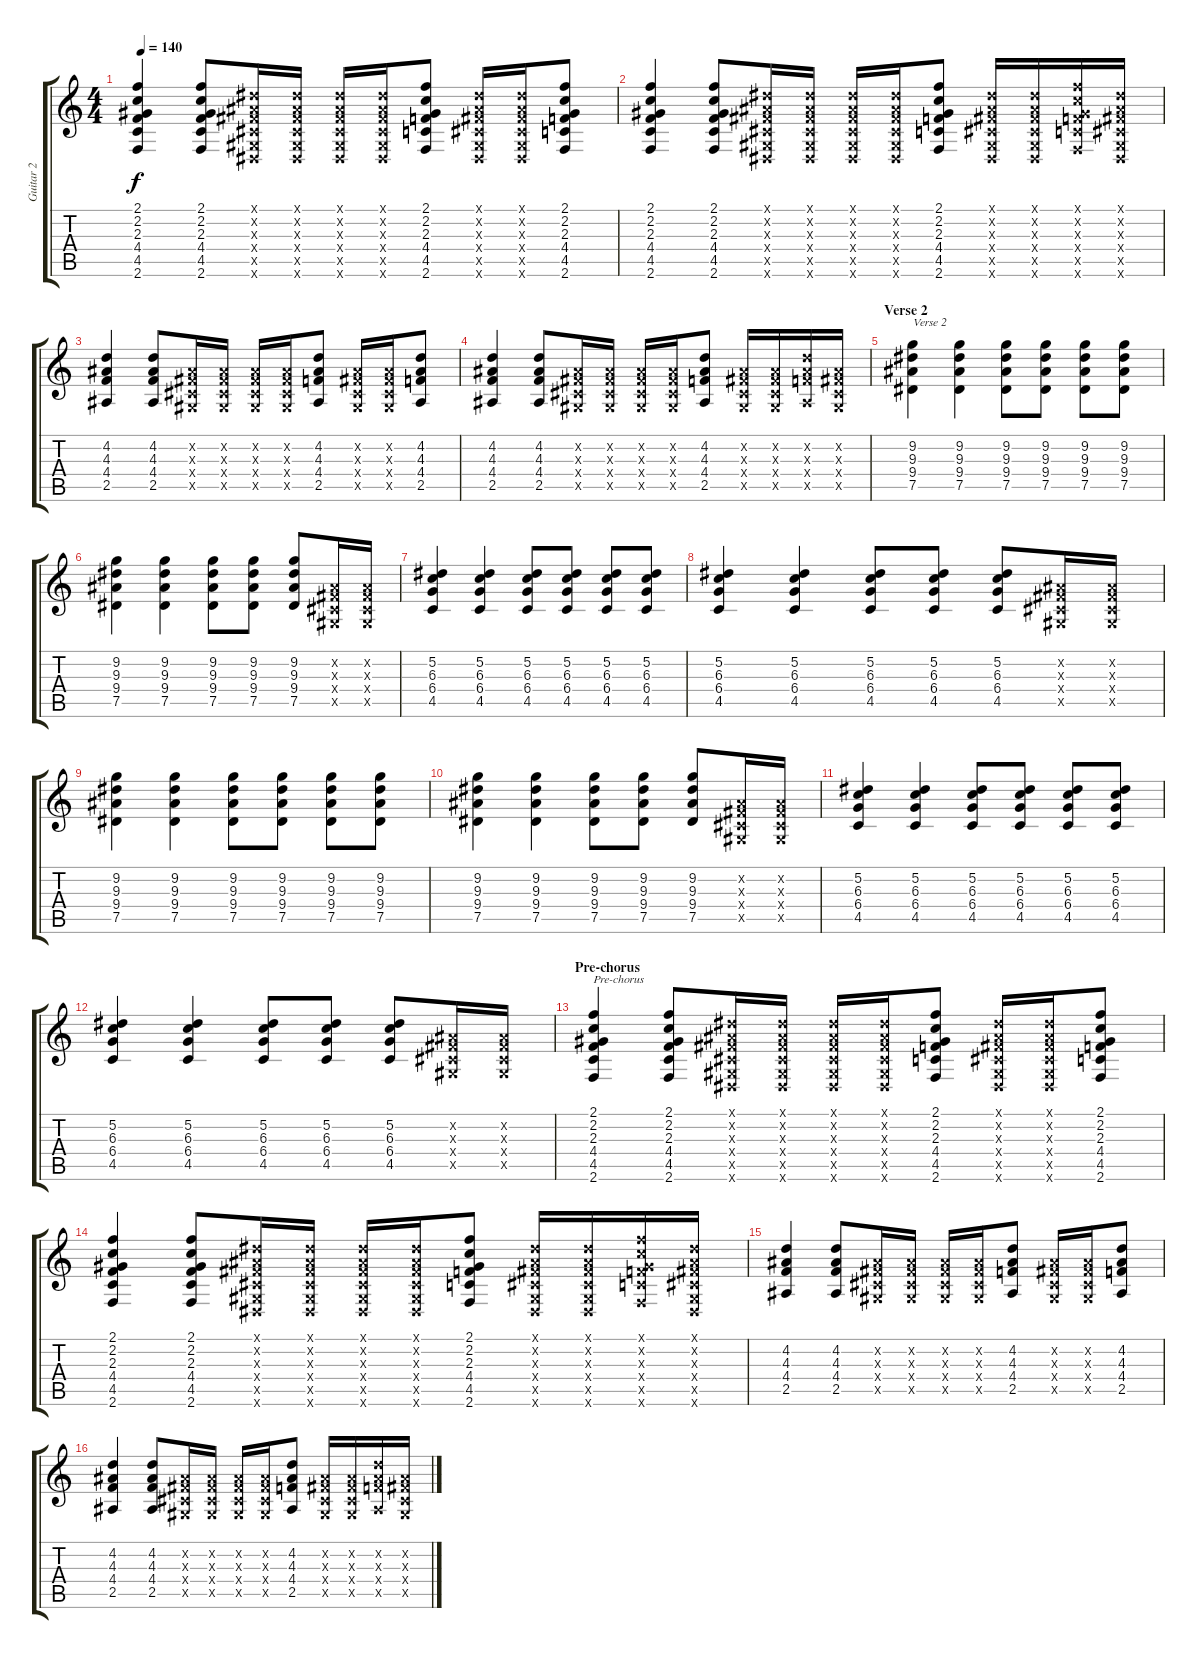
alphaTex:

\track ("Guitar 2" "Guitar 2") {instrument distortionguitar}
\staff {score tabs}
\tuning (Eb4 Bb3 Gb3 Db3 Ab2 Eb2) {hide}
\ts (4 4)
\tempo 140
\clef g2
\ks c
(2.1 2.2 2.3 4.4 4.5 2.6).4{dy f} (2.1 2.2 2.3 4.4 4.5 2.6).8 (0.1{x} 0.2{x} 0.3{x} 0.4{x} 0.5{x} 0.6{x}).16 (0.1{x} 0.2{x} 0.3{x} 0.4{x} 0.5{x} 0.6{x}).16 (0.1{x} 0.2{x} 0.3{x} 0.4{x} 0.5{x} 0.6{x}).16 (0.1{x} 0.2{x} 0.3{x} 0.4{x} 0.5{x} 0.6{x}).16 (2.1 2.2 2.3 4.4 4.5 2.6).8 (0.1{x} 0.2{x} 0.3{x} 0.4{x} 0.5{x} 0.6{x}).16 (0.1{x} 0.2{x} 0.3{x} 0.4{x} 0.5{x} 0.6{x}).16 (2.1 2.2 2.3 4.4 4.5 2.6).8 |
(2.1 2.2 2.3 4.4 4.5 2.6).4 (2.1 2.2 2.3 4.4 4.5 2.6).8 (0.1{x} 0.2{x} 0.3{x} 0.4{x} 0.5{x} 0.6{x}).16 (0.1{x} 0.2{x} 0.3{x} 0.4{x} 0.5{x} 0.6{x}).16 (0.1{x} 0.2{x} 0.3{x} 0.4{x} 0.5{x} 0.6{x}).16 (0.1{x} 0.2{x} 0.3{x} 0.4{x} 0.5{x} 0.6{x}).16 (2.1 2.2 2.3 4.4 4.5 2.6).8 (0.1{x} 0.2{x} 0.3{x} 0.4{x} 0.5{x} 0.6{x}).16 (0.1{x} 0.2{x} 0.3{x} 0.4{x} 0.5{x} 0.6{x}).16 (2.1{x} 2.2{x} 2.3{x} 4.4{x} 4.5{x} 2.6{x}).16 (0.1{x} 0.2{x} 0.3{x} 0.4{x} 0.5{x} 0.6{x}).16 |
(4.2 4.3 4.4 2.5).4 (4.2 4.3 4.4 2.5).8 (0.2{x} 0.3{x} 0.4{x} 0.5{x}).16 (0.2{x} 0.3{x} 0.4{x} 0.5{x}).16 (0.2{x} 0.3{x} 0.4{x} 0.5{x}).16 (0.2{x} 0.3{x} 0.4{x} 0.5{x}).16 (4.2 4.3 4.4 2.5).8 (0.2{x} 0.3{x} 0.4{x} 0.5{x}).16 (0.2{x} 0.3{x} 0.4{x} 0.5{x}).16 (4.2 4.3 4.4 2.5).8 |
(4.2 4.3 4.4 2.5).4 (4.2 4.3 4.4 2.5).8 (0.2{x} 0.3{x} 0.4{x} 0.5{x}).16 (0.2{x} 0.3{x} 0.4{x} 0.5{x}).16 (0.2{x} 0.3{x} 0.4{x} 0.5{x}).16 (0.2{x} 0.3{x} 0.4{x} 0.5{x}).16 (4.2 4.3 4.4 2.5).8 (0.2{x} 0.3{x} 0.4{x} 0.5{x}).16 (0.2{x} 0.3{x} 0.4{x} 0.5{x}).16 (4.2{x} 4.3{x} 4.4{x} 2.5{x}).16 (0.2{x} 0.3{x} 0.4{x} 0.5{x}).16 |
\section ("" "Verse 2")
(9.2 9.3 9.4 7.5).4{txt "Verse 2"} (9.2 9.3 9.4 7.5).4 (9.2 9.3 9.4 7.5).8 (9.2 9.3 9.4 7.5).8 (9.2 9.3 9.4 7.5).8 (9.2 9.3 9.4 7.5).8 |
(9.2 9.3 9.4 7.5).4 (9.2 9.3 9.4 7.5).4 (9.2 9.3 9.4 7.5).8 (9.2 9.3 9.4 7.5).8 (9.2 9.3 9.4 7.5).8 (0.2{x} 0.3{x} 0.4{x} 0.5{x}).16 (0.2{x} 0.3{x} 0.4{x} 0.5{x}).16 |
(5.2 6.3 6.4 4.5).4 (5.2 6.3 6.4 4.5).4 (5.2 6.3 6.4 4.5).8 (5.2 6.3 6.4 4.5).8 (5.2 6.3 6.4 4.5).8 (5.2 6.3 6.4 4.5).8 |
(5.2 6.3 6.4 4.5).4 (5.2 6.3 6.4 4.5).4 (5.2 6.3 6.4 4.5).8 (5.2 6.3 6.4 4.5).8 (5.2 6.3 6.4 4.5).8 (0.2{x} 0.3{x} 0.4{x} 0.5{x}).16 (0.2{x} 0.3{x} 0.4{x} 0.5{x}).16 |
(9.2 9.3 9.4 7.5).4 (9.2 9.3 9.4 7.5).4 (9.2 9.3 9.4 7.5).8 (9.2 9.3 9.4 7.5).8 (9.2 9.3 9.4 7.5).8 (9.2 9.3 9.4 7.5).8 |
(9.2 9.3 9.4 7.5).4 (9.2 9.3 9.4 7.5).4 (9.2 9.3 9.4 7.5).8 (9.2 9.3 9.4 7.5).8 (9.2 9.3 9.4 7.5).8 (0.2{x} 0.3{x} 0.4{x} 0.5{x}).16 (0.2{x} 0.3{x} 0.4{x} 0.5{x}).16 |
(5.2 6.3 6.4 4.5).4 (5.2 6.3 6.4 4.5).4 (5.2 6.3 6.4 4.5).8 (5.2 6.3 6.4 4.5).8 (5.2 6.3 6.4 4.5).8 (5.2 6.3 6.4 4.5).8 |
(5.2 6.3 6.4 4.5).4 (5.2 6.3 6.4 4.5).4 (5.2 6.3 6.4 4.5).8 (5.2 6.3 6.4 4.5).8 (5.2 6.3 6.4 4.5).8 (0.2{x} 0.3{x} 0.4{x} 0.5{x}).16 (0.2{x} 0.3{x} 0.4{x} 0.5{x}).16 |
\section ("" "Pre-chorus")
(2.1 2.2 2.3 4.4 4.5 2.6).4{txt "Pre-chorus"} (2.1 2.2 2.3 4.4 4.5 2.6).8 (0.1{x} 0.2{x} 0.3{x} 0.4{x} 0.5{x} 0.6{x}).16 (0.1{x} 0.2{x} 0.3{x} 0.4{x} 0.5{x} 0.6{x}).16 (0.1{x} 0.2{x} 0.3{x} 0.4{x} 0.5{x} 0.6{x}).16 (0.1{x} 0.2{x} 0.3{x} 0.4{x} 0.5{x} 0.6{x}).16 (2.1 2.2 2.3 4.4 4.5 2.6).8 (0.1{x} 0.2{x} 0.3{x} 0.4{x} 0.5{x} 0.6{x}).16 (0.1{x} 0.2{x} 0.3{x} 0.4{x} 0.5{x} 0.6{x}).16 (2.1 2.2 2.3 4.4 4.5 2.6).8 |
(2.1 2.2 2.3 4.4 4.5 2.6).4 (2.1 2.2 2.3 4.4 4.5 2.6).8 (0.1{x} 0.2{x} 0.3{x} 0.4{x} 0.5{x} 0.6{x}).16 (0.1{x} 0.2{x} 0.3{x} 0.4{x} 0.5{x} 0.6{x}).16 (0.1{x} 0.2{x} 0.3{x} 0.4{x} 0.5{x} 0.6{x}).16 (0.1{x} 0.2{x} 0.3{x} 0.4{x} 0.5{x} 0.6{x}).16 (2.1 2.2 2.3 4.4 4.5 2.6).8 (0.1{x} 0.2{x} 0.3{x} 0.4{x} 0.5{x} 0.6{x}).16 (0.1{x} 0.2{x} 0.3{x} 0.4{x} 0.5{x} 0.6{x}).16 (2.1{x} 2.2{x} 2.3{x} 4.4{x} 4.5{x} 2.6{x}).16 (0.1{x} 0.2{x} 0.3{x} 0.4{x} 0.5{x} 0.6{x}).16 |
(4.2 4.3 4.4 2.5).4 (4.2 4.3 4.4 2.5).8 (0.2{x} 0.3{x} 0.4{x} 0.5{x}).16 (0.2{x} 0.3{x} 0.4{x} 0.5{x}).16 (0.2{x} 0.3{x} 0.4{x} 0.5{x}).16 (0.2{x} 0.3{x} 0.4{x} 0.5{x}).16 (4.2 4.3 4.4 2.5).8 (0.2{x} 0.3{x} 0.4{x} 0.5{x}).16 (0.2{x} 0.3{x} 0.4{x} 0.5{x}).16 (4.2 4.3 4.4 2.5).8 |
(4.2 4.3 4.4 2.5).4 (4.2 4.3 4.4 2.5).8 (0.2{x} 0.3{x} 0.4{x} 0.5{x}).16 (0.2{x} 0.3{x} 0.4{x} 0.5{x}).16 (0.2{x} 0.3{x} 0.4{x} 0.5{x}).16 (0.2{x} 0.3{x} 0.4{x} 0.5{x}).16 (4.2 4.3 4.4 2.5).8 (0.2{x} 0.3{x} 0.4{x} 0.5{x}).16 (0.2{x} 0.3{x} 0.4{x} 0.5{x}).16 (4.2{x} 4.3{x} 4.4{x} 2.5{x}).16 (0.2{x} 0.3{x} 0.4{x} 0.5{x}).16
